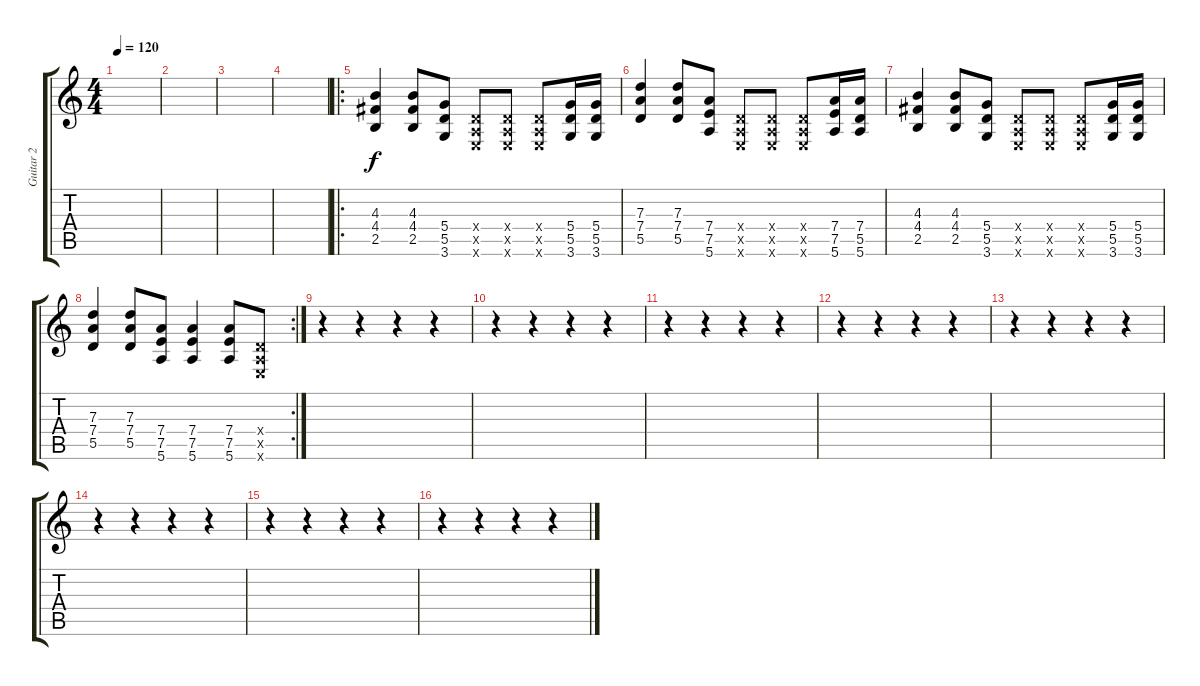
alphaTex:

\track ("Guitar 2" "Guitar 2") {instrument distortionguitar}
\staff {score tabs}
\tuning (E4 B3 G3 D3 A2 E2) {hide}
\ts (4 4)
\tempo 120
\clef g2
\ks c
|
|
|
|
\ro
(4.3 4.4 2.5).4 (4.3 4.4 2.5).8 (5.4 5.5 3.6).8 (0.4{x} 0.5{x} 0.6{x}).8 (0.4{x} 0.5{x} 0.6{x}).8 (0.4{x} 0.5{x} 0.6{x}).8 (5.4 5.5 3.6).16 (5.4 5.5 3.6).16 |
(7.3 7.4 5.5).4 (7.3 7.4 5.5).8 (7.4 7.5 5.6).8 (0.4{x} 0.5{x} 0.6{x}).8 (0.4{x} 0.5{x} 0.6{x}).8 (0.4{x} 0.5{x} 0.6{x}).8 (7.4 7.5 5.6).16 (7.4 5.5 5.6).16 |
(4.3 4.4 2.5).4 (4.3 4.4 2.5).8 (5.4 5.5 3.6).8 (0.4{x} 0.5{x} 0.6{x}).8 (0.4{x} 0.5{x} 0.6{x}).8 (0.4{x} 0.5{x} 0.6{x}).8 (5.4 5.5 3.6).16 (5.4 5.5 3.6).16 |
\rc 2
(7.3 7.4 5.5).4 (7.3 7.4 5.5).8 (7.4 7.5 5.6).8 (7.4 7.5 5.6).4 (7.4 7.5 5.6).8 (0.4{x} 0.5{x} 0.6{x}).8 |
r.4 r.4 r.4 r.4 |
r.4 r.4 r.4 r.4 |
r.4 r.4 r.4 r.4 |
r.4 r.4 r.4 r.4 |
r.4 r.4 r.4 r.4 |
r.4 r.4 r.4 r.4 |
r.4 r.4 r.4 r.4 |
r.4 r.4 r.4 r.4
